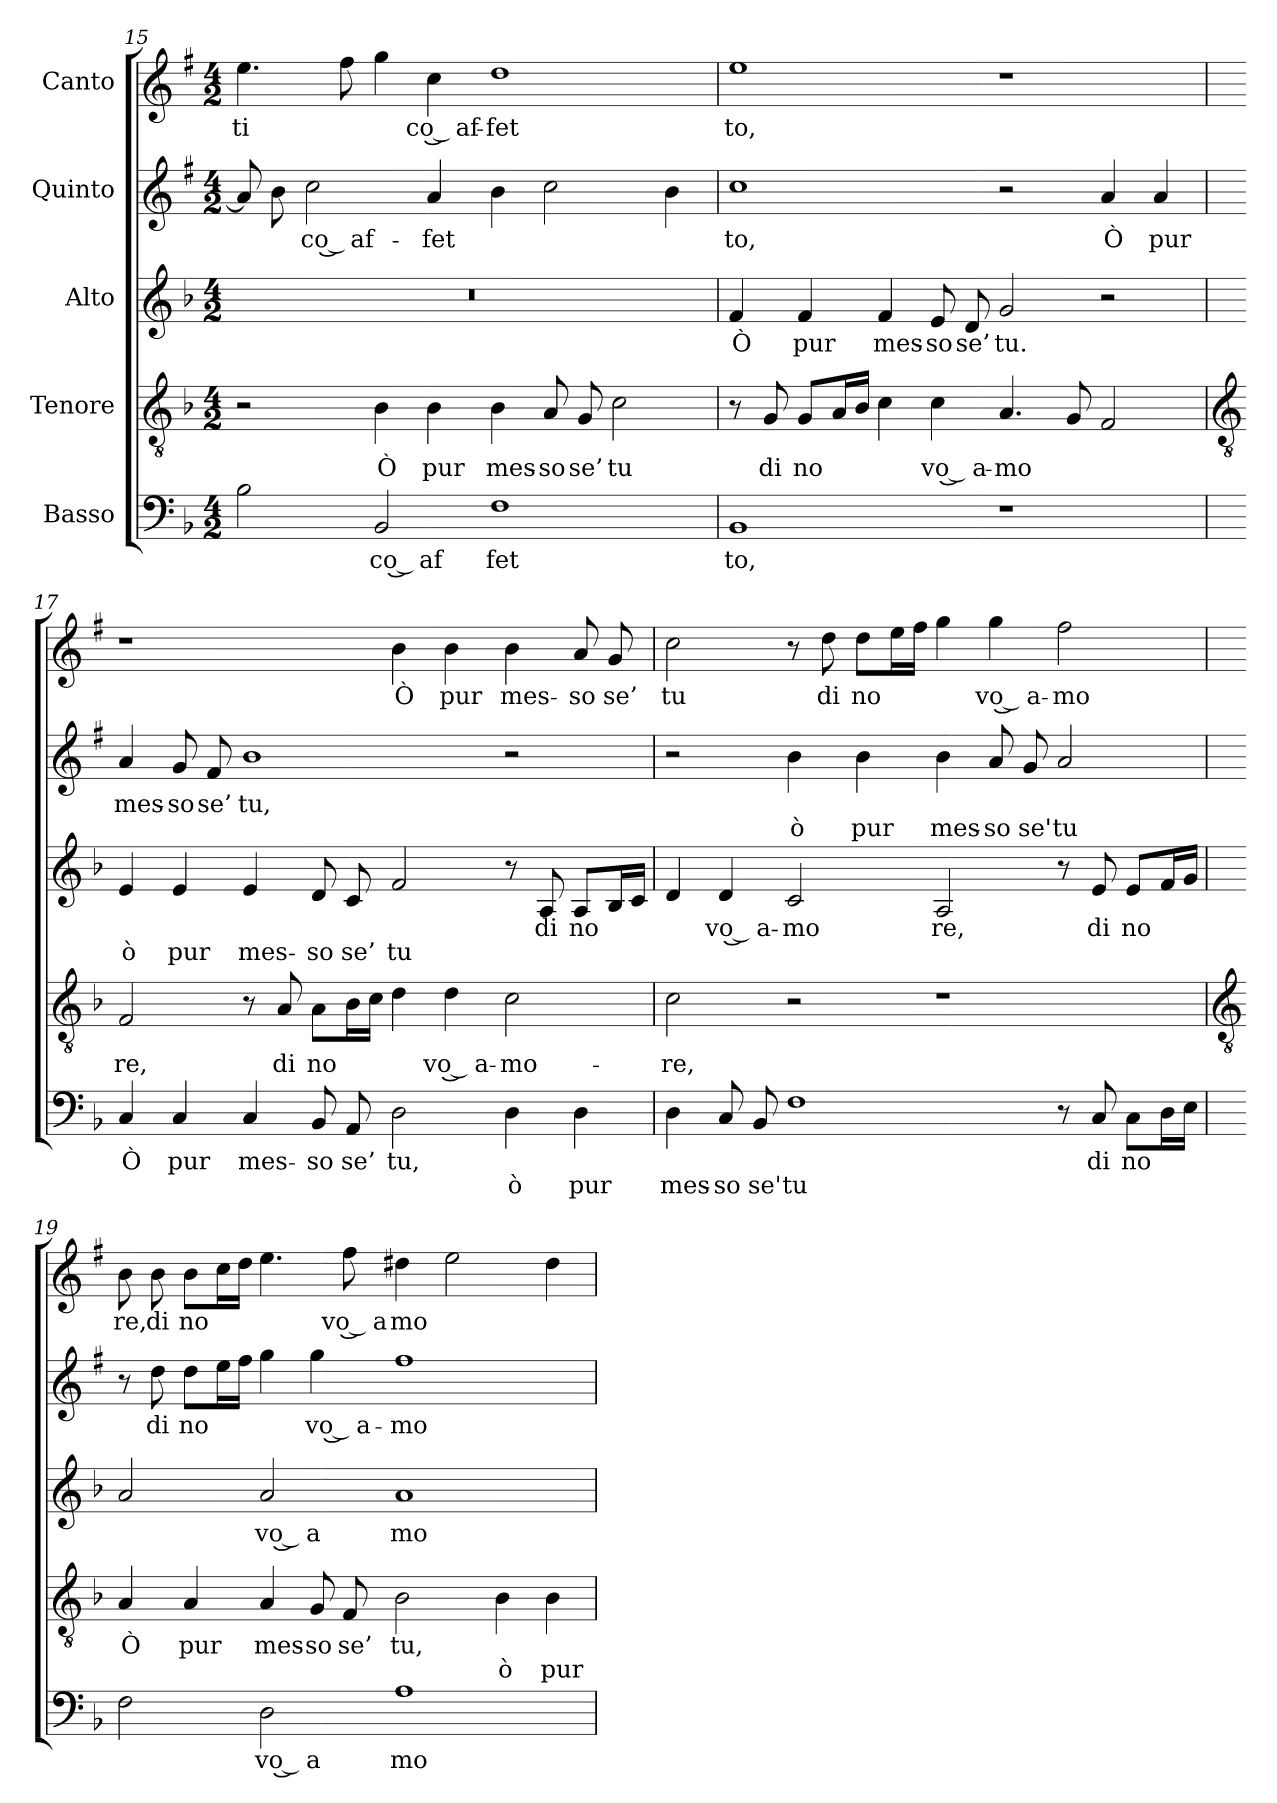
**kern	**text	**text	**kern	**text	**text	**kern	**text	**text	**kern	**text	**text	**kern	**text
*part5	*part5	*part5	*part4	*part4	*part4	*part3	*part3	*part3	*part2	*part2	*part2	*part1	*part1
*staff5	*staff5	*staff5	*staff4	*staff4	*staff4	*staff3	*staff3	*staff3	*staff2	*staff2	*staff2	*staff1	*staff1
*I"Basso	*	*	*I"Tenore	*	*	*I"Alto	*	*	*I"Quinto	*	*	*I"Canto	*
!!LO:LB:g=z
*clefF4	*	*	*clefGv2	*	*	*clefG2	*	*	*clefG2	*	*	*clefG2	*
*	*	*	*	*	*	*	*	*	*ITrd1c2	*	*	*ITrd1c2	*
*k[b-]	*	*	*k[b-]	*	*	*k[b-]	*	*	*k[b-]	*	*	*k[b-]	*
*F:	*	*	*F:	*	*	*F:	*	*	*F:	*	*	*F:	*
*M4/2	*	*	*M4/2	*	*	*M4/2	*	*	*M4/2	*	*	*M4/2	*
=15	=15	=15	=15	=15	=15	=15	=15	=15	=15	=15	=15	=15	=15
!	!	!	!	!	!	!	!	!	!	!	!	!	!LO:LY:b
2B-	.	.	2r	.	.	0r	.	.	8g]	.	.	4.dd	-ti
.	.	.	.	.	.	.	.	.	8a	.	.	.	.
!	!	!	!	!	!	!	!	!	!	!LO:LY:b	!	!	!
.	.	.	.	.	.	.	.	.	2b-	co͜ af-	.	.	.
.	.	.	.	.	.	.	.	.	.	.	.	8ee	.
!	!LO:LY:b	!	!	!LO:LY:b	!	!	!	!	!	!	!	!	!
2BB-	co͜ af	.	4B-	Ò	.	.	.	.	.	.	.	4ff	.
!	!	!	!	!LO:LY:b	!	!	!	!	!	!LO:LY:b	!	!	!LO:LY:b
.	.	.	4B-	pur	.	.	.	.	4g	-fet	.	4b-	co͜ af-
!	!LO:LY:b	!	!	!LO:LY:b	!	!	!	!	!	!	!	!	!LO:LY:b
1F	fet	.	4B-	mes-	.	.	.	.	4a	.	.	1cc	-fet
!	!	!	!	!LO:LY:b	!	!	!	!	!	!	!	!	!
.	.	.	8A	-so	.	.	.	.	2b-	.	.	.	.
!	!	!	!	!LO:LY:b	!	!	!	!	!	!	!	!	!
.	.	.	8G	se’	.	.	.	.	.	.	.	.	.
!	!	!	!	!LO:LY:b	!	!	!	!	!	!	!	!	!
.	.	.	2c	tu	.	.	.	.	.	.	.	.	.
.	.	.	.	.	.	.	.	.	4a	.	.	.	.
!!LO:LB:g=z
=16	=16	=16	=16	=16	=16	=16	=16	=16	=16	=16	=16	=16	=16
!	!LO:LY:b	!	!	!	!	!	!LO:LY:b	!	!	!LO:LY:b	!	!	!LO:LY:b
1BB-	to,	.	8r	.	.	4f	Ò	.	1b-	to,	.	1dd	to,
!	!	!	!	!LO:LY:b	!	!	!	!	!	!	!	!	!
.	.	.	8G	di	.	.	.	.	.	.	.	.	.
!	!	!	!	!LO:LY:b	!	!	!LO:LY:b	!	!	!	!	!	!
.	.	.	8GL	no	.	4f	pur	.	.	.	.	.	.
.	.	.	16AL	.	.	.	.	.	.	.	.	.	.
.	.	.	16B-JJ	.	.	.	.	.	.	.	.	.	.
!	!	!	!	!	!	!	!LO:LY:b	!	!	!	!	!	!
.	.	.	4c	.	.	4f	mes-	.	.	.	.	.	.
!	!	!	!	!LO:LY:b	!	!	!LO:LY:b	!	!	!	!	!	!
.	.	.	4c	vo͜ a-	.	8e	-so	.	.	.	.	.	.
!	!	!	!	!	!	!	!LO:LY:b	!	!	!	!	!	!
.	.	.	.	.	.	8d	se’	.	.	.	.	.	.
!	!	!	!	!LO:LY:b	!	!	!LO:LY:b	!	!	!	!	!	!
1r	.	.	4.A	-mo	.	2g	tu.	.	2r	.	.	1r	.
.	.	.	8G	.	.	.	.	.	.	.	.	.	.
!	!	!	!	!	!	!	!	!	!	!LO:LY:b	!	!	!
.	.	.	2F	.	.	2r	.	.	4g	Ò	.	.	.
!	!	!	!	!	!	!	!	!	!	!LO:LY:b	!	!	!
.	.	.	.	.	.	.	.	.	4g	pur	.	.	.
!!LO:LB:g=z
=17	=17	=17	=17	=17	=17	=17	=17	=17	=17	=17	=17	=17	=17
*	*	*	*clefGv2	*	*	*	*	*	*	*	*	*	*
!	!LO:LY:b	!	!	!LO:LY:b	!	!	!	!LO:LY:b	!	!LO:LY:b	!	!	!
4C	Ò	.	2F	re,	.	4e	.	ò	4g	mes-	.	1r	.
!	!LO:LY:b	!	!	!	!	!	!	!LO:LY:b	!	!LO:LY:b	!	!	!
4C	pur	.	.	.	.	4e	.	pur	8f	-so	.	.	.
!	!	!	!	!	!	!	!	!	!	!LO:LY:b	!	!	!
.	.	.	.	.	.	.	.	.	8e	se’	.	.	.
!	!LO:LY:b	!	!	!	!	!	!	!LO:LY:b	!	!LO:LY:b	!	!	!
4C	mes-	.	8r	.	.	4e	.	mes-	1a	tu,	.	.	.
!	!	!	!	!LO:LY:b	!	!	!	!	!	!	!	!	!
.	.	.	8A	di	.	.	.	.	.	.	.	.	.
!	!LO:LY:b	!	!	!LO:LY:b	!	!	!	!LO:LY:b	!	!	!	!	!
8BB-	-so	.	8AL	no	.	8d	.	-so	.	.	.	.	.
!	!LO:LY:b	!	!	!	!	!	!	!LO:LY:b	!	!	!	!	!
8AA	se’	.	16B-L	.	.	8c	.	se’	.	.	.	.	.
.	.	.	16cJJ	.	.	.	.	.	.	.	.	.	.
!	!LO:LY:b	!	!	!	!	!	!	!LO:LY:b	!	!	!	!	!LO:LY:b
2D	tu,	.	4d	.	.	2f	.	tu	.	.	.	4a	Ò
!	!	!	!	!LO:LY:b	!	!	!	!	!	!	!	!	!LO:LY:b
.	.	.	4d	vo͜ a-	.	.	.	.	.	.	.	4a	pur
!	!	!LO:LY:b	!	!LO:LY:b	!	!	!	!	!	!	!	!	!LO:LY:b
4D	.	ò	2c	-mo-	.	8r	.	.	2r	.	.	4a	mes-
!	!	!	!	!	!	!	!LO:LY:b	!	!	!	!	!	!
.	.	.	.	.	.	8A	di	.	.	.	.	.	.
!	!	!LO:LY:b	!	!	!	!	!LO:LY:b	!	!	!	!	!	!LO:LY:b
4D	.	pur	.	.	.	8AL	no	.	.	.	.	8g	-so
!	!	!	!	!	!	!	!	!	!	!	!	!	!LO:LY:b
.	.	.	.	.	.	16B-L	.	.	.	.	.	8f	se’
.	.	.	.	.	.	16cJJ	.	.	.	.	.	.	.
!!LO:LB:g=z
=18	=18	=18	=18	=18	=18	=18	=18	=18	=18	=18	=18	=18	=18
!	!	!LO:LY:b	!	!LO:LY:b	!	!	!	!	!	!	!	!	!LO:LY:b
4D	.	mes-	2c	-re,	.	4d	.	.	2r	.	.	2b-	tu
!	!	!LO:LY:b	!	!	!	!	!LO:LY:b	!	!	!	!	!	!
8C	.	-so	.	.	.	4d	vo͜ a-	.	.	.	.	.	.
!	!	!LO:LY:b	!	!	!	!	!	!	!	!	!	!	!
8BB-	.	se'	.	.	.	.	.	.	.	.	.	.	.
!	!	!LO:LY:b	!	!	!	!	!LO:LY:b	!	!	!	!LO:LY:b	!	!
1F	.	tu	2r	.	.	2c	-mo	.	4a	.	ò	8r	.
!	!	!	!	!	!	!	!	!	!	!	!	!	!LO:LY:b
.	.	.	.	.	.	.	.	.	.	.	.	8cc	di
!	!	!	!	!	!	!	!	!	!	!	!LO:LY:b	!	!LO:LY:b
.	.	.	.	.	.	.	.	.	4a	.	pur	8ccL	no
.	.	.	.	.	.	.	.	.	.	.	.	16ddL	.
.	.	.	.	.	.	.	.	.	.	.	.	16eeJJ	.
!	!	!	!	!	!	!	!LO:LY:b	!	!	!	!LO:LY:b	!	!
.	.	.	1r	.	.	2A	re,	.	4a	.	mes-	4ff	.
!	!	!	!	!	!	!	!	!	!	!	!LO:LY:b	!	!LO:LY:b
.	.	.	.	.	.	.	.	.	8g	.	-so	4ff	vo͜ a-
!	!	!	!	!	!	!	!	!	!	!	!LO:LY:b	!	!
.	.	.	.	.	.	.	.	.	8f	.	se'	.	.
!	!	!	!	!	!	!	!	!	!	!	!LO:LY:b	!	!LO:LY:b
8r	.	.	.	.	.	8r	.	.	2g	.	tu	2ee	-mo
!	!LO:LY:b	!	!	!	!	!	!LO:LY:b	!	!	!	!	!	!
8C	di	.	.	.	.	8e	di	.	.	.	.	.	.
!	!LO:LY:b	!	!	!	!	!	!LO:LY:b	!	!	!	!	!	!
8CL	no	.	.	.	.	8eL	no	.	.	.	.	.	.
16DL	.	.	.	.	.	16fL	.	.	.	.	.	.	.
16EJJ	.	.	.	.	.	16gJJ	.	.	.	.	.	.	.
!!LO:LB:g=z
=19	=19	=19	=19	=19	=19	=19	=19	=19	=19	=19	=19	=19	=19
*	*	*	*clefGv2	*	*	*	*	*	*	*	*	*	*
!	!	!	!	!LO:LY:b	!	!	!	!	!	!	!	!	!LO:LY:b
2F	.	.	4A	Ò	.	2a	.	.	8r	.	.	8a	re,
!	!	!	!	!	!	!	!	!	!	!LO:LY:b	!	!	!LO:LY:b
.	.	.	.	.	.	.	.	.	8cc	di	.	8a	di
!	!	!	!	!LO:LY:b	!	!	!	!	!	!LO:LY:b	!	!	!LO:LY:b
.	.	.	4A	pur	.	.	.	.	8ccL	no	.	8aL	no
.	.	.	.	.	.	.	.	.	16ddL	.	.	16b-L	.
.	.	.	.	.	.	.	.	.	16eeJJ	.	.	16ccJJ	.
!	!LO:LY:b	!	!	!LO:LY:b	!	!	!LO:LY:b	!	!	!	!	!	!
2D	vo͜ a	.	4A	mes-	.	2a	vo͜ a	.	4ff	.	.	4.dd	.
!	!	!	!	!LO:LY:b	!	!	!	!	!	!LO:LY:b	!	!	!
.	.	.	8G	-so	.	.	.	.	4ff	vo͜ a-	.	.	.
!	!	!	!	!LO:LY:b	!	!	!	!	!	!	!	!	!LO:LY:b
.	.	.	8F	se’	.	.	.	.	.	.	.	8ee	vo͜ a
!	!LO:LY:b	!	!	!LO:LY:b	!	!	!LO:LY:b	!	!	!LO:LY:b	!	!	!LO:LY:b
1A	mo	.	2B-	tu,	.	1a	mo	.	1ee	-mo	.	4cc#X	mo
.	.	.	.	.	.	.	.	.	.	.	.	2dd	.
!	!	!	!	!	!LO:LY:b	!	!	!	!	!	!	!	!
.	.	.	4B-	.	ò	.	.	.	.	.	.	.	.
!	!	!	!	!	!LO:LY:b	!	!	!	!	!	!	!	!
.	.	.	4B-	.	pur	.	.	.	.	.	.	4cc#	.
=	=	=	=	=	=	=	=	=	=	=	=	=	=
*-	*-	*-	*-	*-	*-	*-	*-	*-	*-	*-	*-	*-	*-
